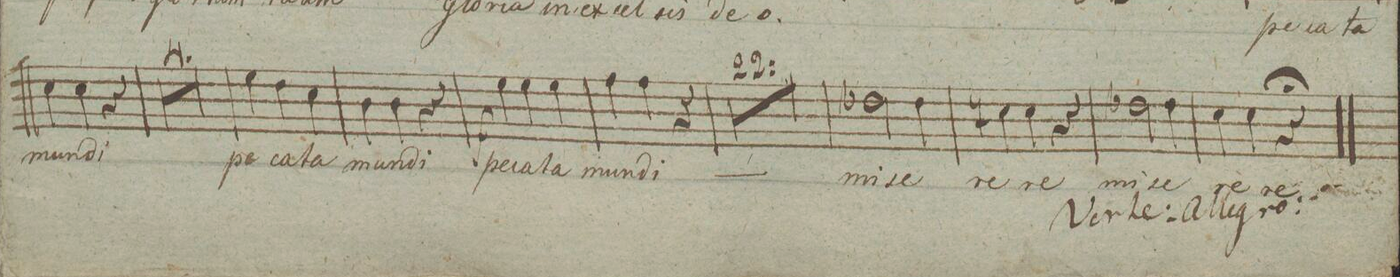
**kern	**text	**dynam
*I"Alto.	*	*
*clefC3	*	*
*k[b-e-a-d-]	*	*
*met(c|)	*	*
*M3/4	*	*
4d-\	mun-	.
4d-\	-di	.
4r	.	.
=77	=77	=77
2.r	.	.
=78	=78	=78
2.r	.	.
=79	=79	=79
2.r	.	.
=80	=80	=80
2.r	.	.
=81	=81	=81
4f\	pe-	.
4e-\	-ca-	.
4d-\	-ta	.
=82	=82	=82
4c\	mun-	.
4c\	-di	.
4r	.	.
=83	=83	=83
4f\	pe-	f
4f\	-ca-	.
4f\	-ta	.
=84	=84	=84
4g\	mun-	.
4g\	-di	.
4r	.	.
=85	=85	=85
2.r	.	.
=86	=86	=86
2.r	.	.
=87	=87	=87
2.r	.	.
=88	=88	=88
2.r	.	.
=89	=89	=89
2.r	.	.
=90	=90	=90
2.r	.	.
=91	=91	=91
2.r	.	.
=92	=92	=92
2.r	.	.
=93	=93	=93
2.r	.	.
=94	=94	=94
2.r	.	.
=95	=95	=95
2.r	.	.
=96	=96	=96
2.r	.	.
=97	=97	=97
2.r	.	.
=98	=98	=98
2.r	.	.
=99	=99	=99
2.r	.	.
=100	=100	=100
2.r	.	.
=101	=101	=101
2.r	.	.
=102	=102	=102
2.r	.	.
=103	=103	=103
2.r	.	.
=104	=104	=104
2.r	.	.
=105	=105	=105
2.r	.	.
=106	=106	=106
2.r	.	.
=107	=107	=107
2e-X\	mi-	.
4e-\	-se-	.
=108	=108	=108
4dn\	-re-	.
4d\	-re	.
4r	.	.
=109	=109	=109
2e-X\	mi-	.
4e-\	-se-	.
=110	=110	=110
4d-\	-re-	.
4d-\	-re	.
4r;	.	.
=111||	=111||	=111||
*k[]	*	*
*M2/2	*	*
*met(c|)	*	*
*mmet(c|)	*	*
*-	*-	*-
